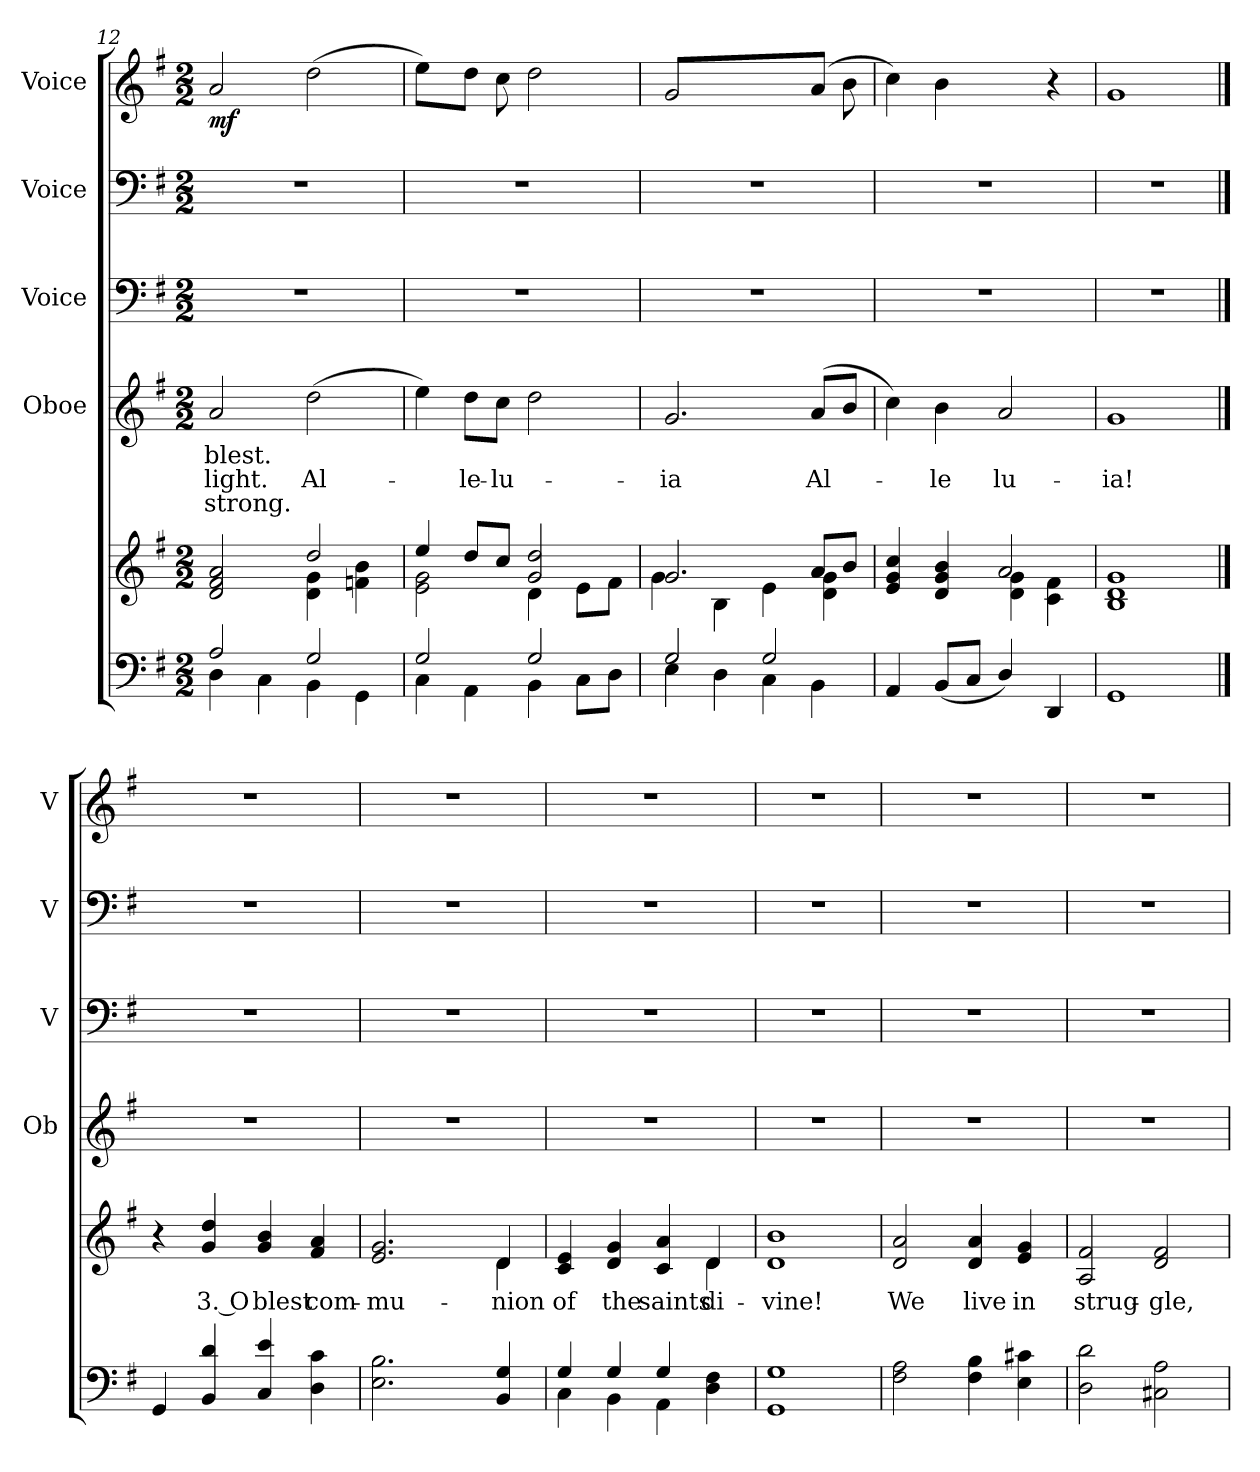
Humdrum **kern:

**kern	**kern	**text	**kern	**text	**text	**text	**kern	**kern	**kern	**dynam
*part5	*part5	*part5	*part4	*part4	*part4	*part4	*part3	*part2	*part1	*part1
*staff6	*staff5	*staff5	*staff4	*staff4	*staff4	*staff4	*staff3	*staff2	*staff1	*staff1
*	*	*	*I"Oboe	*	*	*	*I"Voice	*I"Voice	*I"Voice	*
*	*	*	*I'Ob	*	*	*	*I'V	*I'V	*I'V	*
*clefF4	*clefG2	*	*clefG2	*	*	*	*clefF4	*clefF4	*clefG2	*
*k[f#]	*k[f#]	*	*k[f#]	*	*	*	*k[f#]	*k[f#]	*k[f#]	*
*M2/2	*M2/2	*	*M2/2	*	*	*	*M2/2	*M2/2	*M2/2	*
=12	=12	=12	=12	=12	=12	=12	=12	=12	=12	=12
*^	*^	*	*	*	*	*	*	*	*	*
!	!	!	!	!	!	!	!	!	!	!	!	!LO:DY:b
2A	4D	2d/ 2f#/ 2a/	2ryy	.	2a	blest.	light.	strong.	1r	1r	2a/	mf
.	4C	.	.	.	.	.	.	.	.	.	.	.
4BB\	2G/	2dd/	4d\ 4g\	.	(2dd	.	Al-	.	.	.	(>2dd\	.
4GG\	.	.	4fn\ 4b\	.	.	.	.	.	.	.	.	.
!!LO:LB:g=z
=13	=13	=13	=13	=13	=13	=13	=13	=13	=13	=13	=13	=13
2G/	4C\	4ee/	2e\ 2g\	.	4ee)	.	.	.	1r	1r	4ee\)	.
.	4AA\	8ddL	.	.	8ddL	.	-le-	.	.	.	8ddJ	.
.	.	8ccJ	.	.	8ccJ	.	-lu-	.	.	.	8cc	.
2G/	4BB\	2g/ 2dd/	4d\	.	2dd	.	.	.	.	.	2dd\	.
.	8CL	.	8eL	.	.	.	.	.	.	.	.	.
.	8DJ	.	8f#J	.	.	.	.	.	.	.	.	.
=14	=14	=14	=14	=14	=14	=14	=14	=14	=14	=14	=14	=14
2G	4E	2.g/	4g\	.	2.g	.	-ia	.	1r	1r	2g/	.
.	4D	.	4B\	.	.	.	.	.	.	.	.	.
4C\	2G/	.	4e\	.	.	.	.	.	.	.	4ryy	.
4BB\	.	8aL	4d 4g	.	(8aL	.	Al-	.	.	.	(>8aJ	.
.	.	8bJ	.	.	8bJ	.	.	.	.	.	8b	.
*v	*v	*	*	*	*	*	*	*	*	*	*	*
=15	=15	=15	=15	=15	=15	=15	=15	=15	=15	=15	=15
4AA/	4e/ 4g/ 4cc/	2ryy	.	4cc)	.	.	.	1r	1r	4cc\)	.
(>8BB/L	4d/ 4g/ 4b/	.	.	4b	.	-le	.	.	.	4b\	.
8CJ	.	.	.	.	.	.	.	.	.	.	.
4D/)	2a	4d 4g	.	2a	.	lu-	.	.	.	4ryy	.
4DD	.	4c 4f#	.	.	.	.	.	.	.	4r	.
=16	=16	=16	=16	=16	=16	=16	=16	=16	=16	=16	=16
1GG	1g	1B 1d	.	1g	.	-ia!	.	1r	1r	1g	.
*	*v	*v	*	*	*	*	*	*	*	*	*
!!LO:PB:g=z
==17	==17	==17	==17	==17	==17	==17	==17	==17	==17	==17
4GG/	4r	.	1r	.	.	.	1r	1r	1r	.
4BB/ 4d/	4g/ 4dd/	3. O	.	.	.	.	.	.	.	.
4C/ 4e/	4g/ 4b/	blest	.	.	.	.	.	.	.	.
4D\ 4c\	4f#/ 4a/	com-	.	.	.	.	.	.	.	.
=18	=18	=18	=18	=18	=18	=18	=18	=18	=18	=18
*	*^	*	*	*	*	*	*	*	*	*
2.E 2.B	2.e/ 2.g/	2ryy	-mu-	1r	.	.	.	1r	1r	1r	.
.	.	4ryy	.	.	.	.	.	.	.	.	.
4BB/ 4G/	4d/	4d	-nion	.	.	.	.	.	.	.	.
=19	=19	=19	=19	=19	=19	=19	=19	=19	=19	=19	=19
*^	*	*	*	*	*	*	*	*	*	*	*
4G	4C\	4c/ 4e/	2ryy	of	1r	.	.	.	1r	1r	1r	.
4G/	4BB\	4d/ 4g/	.	the	.	.	.	.	.	.	.	.
4G/	4AA\	4c/ 4a/	4ryy	saints	.	.	.	.	.	.	.	.
4D 4F#	4ryy	4d	4d	di-	.	.	.	.	.	.	.	.
*v	*v	*	*	*	*	*	*	*	*	*	*	*
=20	=20	=20	=20	=20	=20	=20	=20	=20	=20	=20	=20
1GG 1G	1b	1d	-vine!	1r	.	.	.	1r	1r	1r	.
*	*v	*v	*	*	*	*	*	*	*	*	*
=21	=21	=21	=21	=21	=21	=21	=21	=21	=21	=21
2F# 2A	2d/ 2a/	We	1r	.	.	.	1r	1r	1r	.
4F#\ 4B\	4d/ 4a/	live	.	.	.	.	.	.	.	.
4E\ 4c#X\	4e/ 4g/	in	.	.	.	.	.	.	.	.
=22	=22	=22	=22	=22	=22	=22	=22	=22	=22	=22
2D 2d	2A/ 2f#/	strug-	1r	.	.	.	1r	1r	1r	.
2C#X 2A	2d/ 2f#/	-gle,	.	.	.	.	.	.	.	.
=	=	=	=	=	=	=	=	=	=	=
*-	*-	*-	*-	*-	*-	*-	*-	*-	*-	*-
